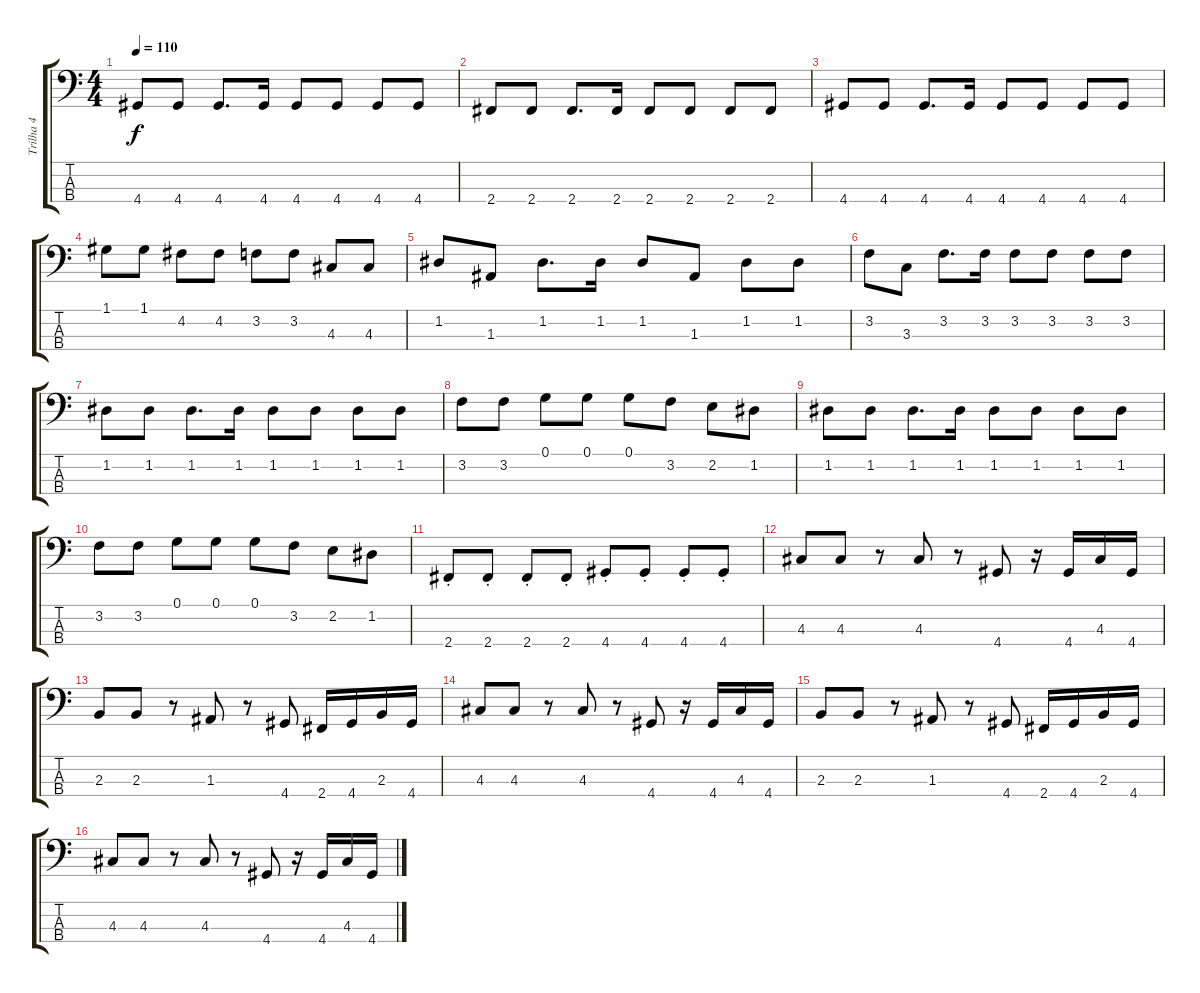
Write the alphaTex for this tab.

\track ("Trilha 4" "Trilha 4") {instrument electricbassfinger}
\staff {score tabs}
\tuning (G2 D2 A1 E1) {hide}
\ts (4 4)
\tempo 110
\clef f4
\ks c
4.4.8{dy f} 4.4.8 4.4.8{d} 4.4.16 4.4.8 4.4.8 4.4.8 4.4.8 |
2.4.8 2.4.8 2.4.8{d} 2.4.16 2.4.8 2.4.8 2.4.8 2.4.8 |
4.4.8 4.4.8 4.4.8{d} 4.4.16 4.4.8 4.4.8 4.4.8 4.4.8 |
1.1.8 1.1.8 4.2.8 4.2.8 3.2.8 3.2.8 4.3.8 4.3.8 |
1.2.8 1.3.8 1.2.8{d} 1.2.16 1.2.8 1.3.8 1.2.8 1.2.8 |
3.2.8 3.3.8 3.2.8{d} 3.2.16 3.2.8 3.2.8 3.2.8 3.2.8 |
1.2.8 1.2.8 1.2.8{d} 1.2.16 1.2.8 1.2.8 1.2.8 1.2.8 |
3.2.8 3.2.8 0.1.8 0.1.8 0.1.8 3.2.8 2.2.8 1.2.8 |
1.2.8 1.2.8 1.2.8{d} 1.2.16 1.2.8 1.2.8 1.2.8 1.2.8 |
3.2.8 3.2.8 0.1.8 0.1.8 0.1.8 3.2.8 2.2.8 1.2.8 |
2.4{st}.8 2.4{st}.8 2.4{st}.8 2.4{st}.8 4.4{st}.8 4.4{st}.8 4.4{st}.8 4.4{st}.8 |
4.3.8 4.3.8 r.8 4.3.8 r.8 4.4.8 r.16 4.4.16 4.3.16 4.4.16 |
2.3.8 2.3.8 r.8 1.3.8 r.8 4.4.8 2.4.16 4.4.16 2.3.16 4.4.16 |
4.3.8 4.3.8 r.8 4.3.8 r.8 4.4.8 r.16 4.4.16 4.3.16 4.4.16 |
2.3.8 2.3.8 r.8 1.3.8 r.8 4.4.8 2.4.16 4.4.16 2.3.16 4.4.16 |
4.3.8 4.3.8 r.8 4.3.8 r.8 4.4.8 r.16 4.4.16 4.3.16 4.4.16
